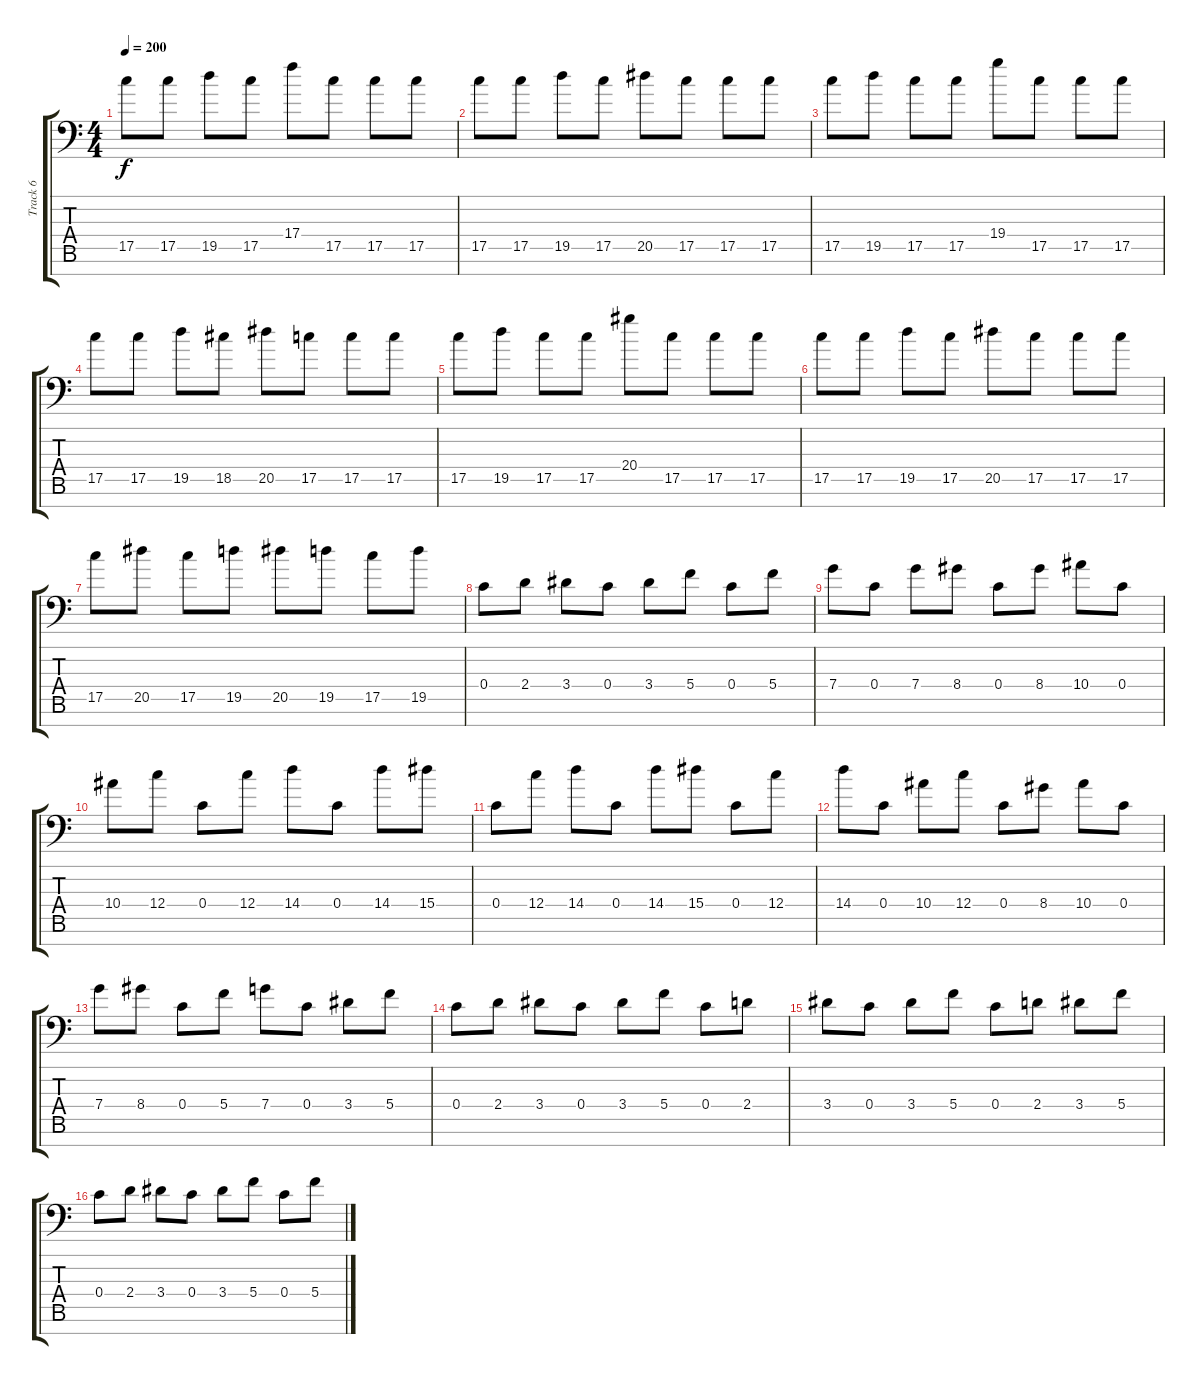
\track ("Track 6" "Track 6") {instrument distortionguitar}
\staff {score tabs}
\tuning (D4 A3 F3 C3 G2 D2 A1) {hide}
\ts (4 4)
\tempo 200
\clef f4
\ks c
17.5.8{dy f} 17.5.8 19.5.8 17.5.8 17.4.8 17.5.8 17.5.8 17.5.8 |
17.5.8 17.5.8 19.5.8 17.5.8 20.5.8 17.5.8 17.5.8 17.5.8 |
17.5.8 19.5.8 17.5.8 17.5.8 19.4.8 17.5.8 17.5.8 17.5.8 |
17.5.8 17.5.8 19.5.8 18.5.8 20.5.8 17.5.8 17.5.8 17.5.8 |
17.5.8 19.5.8 17.5.8 17.5.8 20.4.8 17.5.8 17.5.8 17.5.8 |
17.5.8 17.5.8 19.5.8 17.5.8 20.5.8 17.5.8 17.5.8 17.5.8 |
17.5.8 20.5.8 17.5.8 19.5.8 20.5.8 19.5.8 17.5.8 19.5.8 |
0.4.8 2.4.8 3.4.8 0.4.8 3.4.8 5.4.8 0.4.8 5.4.8 |
7.4.8 0.4.8 7.4.8 8.4.8 0.4.8 8.4.8 10.4.8 0.4.8 |
10.4.8 12.4.8 0.4.8 12.4.8 14.4.8 0.4.8 14.4.8 15.4.8 |
0.4.8 12.4.8 14.4.8 0.4.8 14.4.8 15.4.8 0.4.8 12.4.8 |
14.4.8 0.4.8 10.4.8 12.4.8 0.4.8 8.4.8 10.4.8 0.4.8 |
7.4.8 8.4.8 0.4.8 5.4.8 7.4.8 0.4.8 3.4.8 5.4.8 |
0.4.8 2.4.8 3.4.8 0.4.8 3.4.8 5.4.8 0.4.8 2.4.8 |
3.4.8 0.4.8 3.4.8 5.4.8 0.4.8 2.4.8 3.4.8 5.4.8 |
0.4.8 2.4.8 3.4.8 0.4.8 3.4.8 5.4.8 0.4.8 5.4.8
